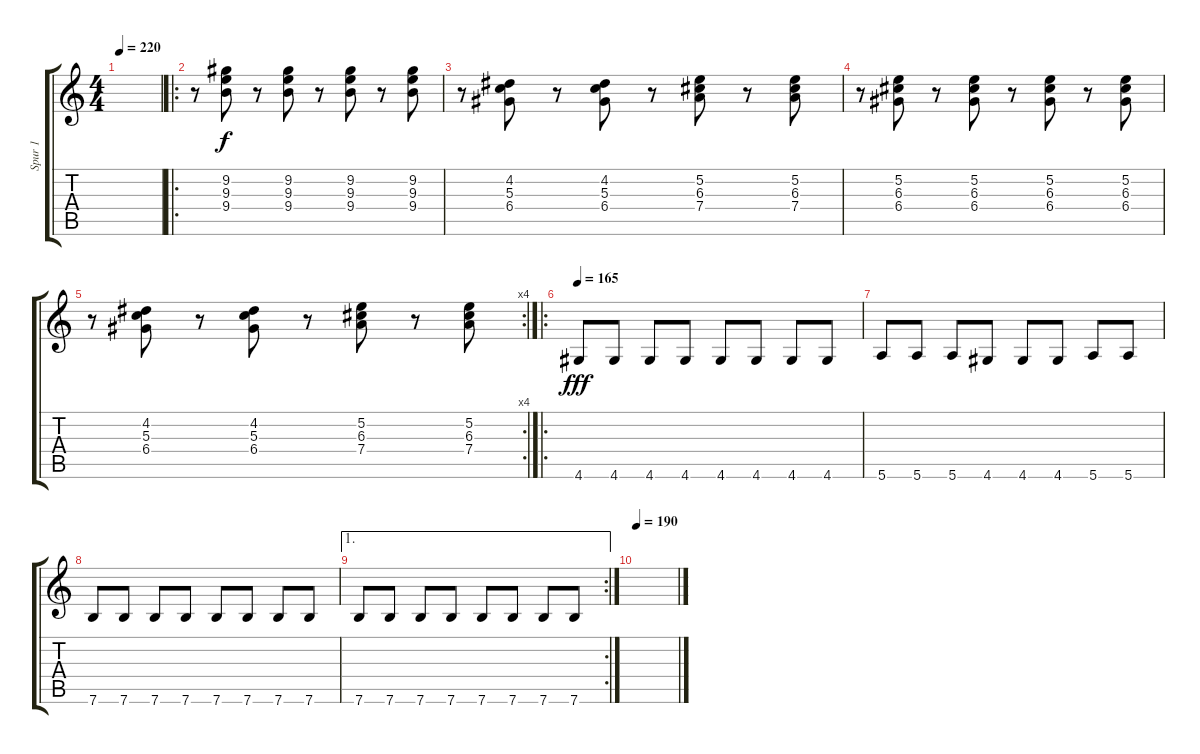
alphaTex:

\track ("Spur 1" "Spur 1") {instrument electricguitarclean}
\staff {score tabs}
\tuning (E4 B3 G3 D3 A2 E2) {hide}
\ts (4 4)
\tempo 220
\clef g2
\ks c
|
\ro
r.8 (9.2 9.3 9.4).8 r.8 (9.2 9.3 9.4).8 r.8 (9.2 9.3 9.4).8 r.8 (9.2 9.3 9.4).8 |
r.8 (4.2 5.3 6.4).8 r.8 (4.2 5.3 6.4).8 r.8 (5.2 6.3 7.4).8 r.8 (5.2 6.3 7.4).8 |
r.8 (5.2 6.3 6.4).8 r.8 (5.2 6.3 6.4).8 r.8 (5.2 6.3 6.4).8 r.8 (5.2 6.3 6.4).8 |
\rc 4
r.8 (4.2 5.3 6.4).8 r.8 (4.2 5.3 6.4).8 r.8 (5.2 6.3 7.4).8 r.8 (5.2 6.3 7.4).8 |
\ro
\tempo 165
4.6.8{dy fff} 4.6.8 4.6.8 4.6.8 4.6.8 4.6.8 4.6.8 4.6.8 |
5.6.8 5.6.8 5.6.8 4.6.8 4.6.8 4.6.8 5.6.8 5.6.8 |
7.6.8 7.6.8 7.6.8 7.6.8 7.6.8 7.6.8 7.6.8 7.6.8 |
\ae 1
\rc 2
7.6.8 7.6.8 7.6.8 7.6.8 7.6.8 7.6.8 7.6.8 7.6.8 |
\tempo 190
